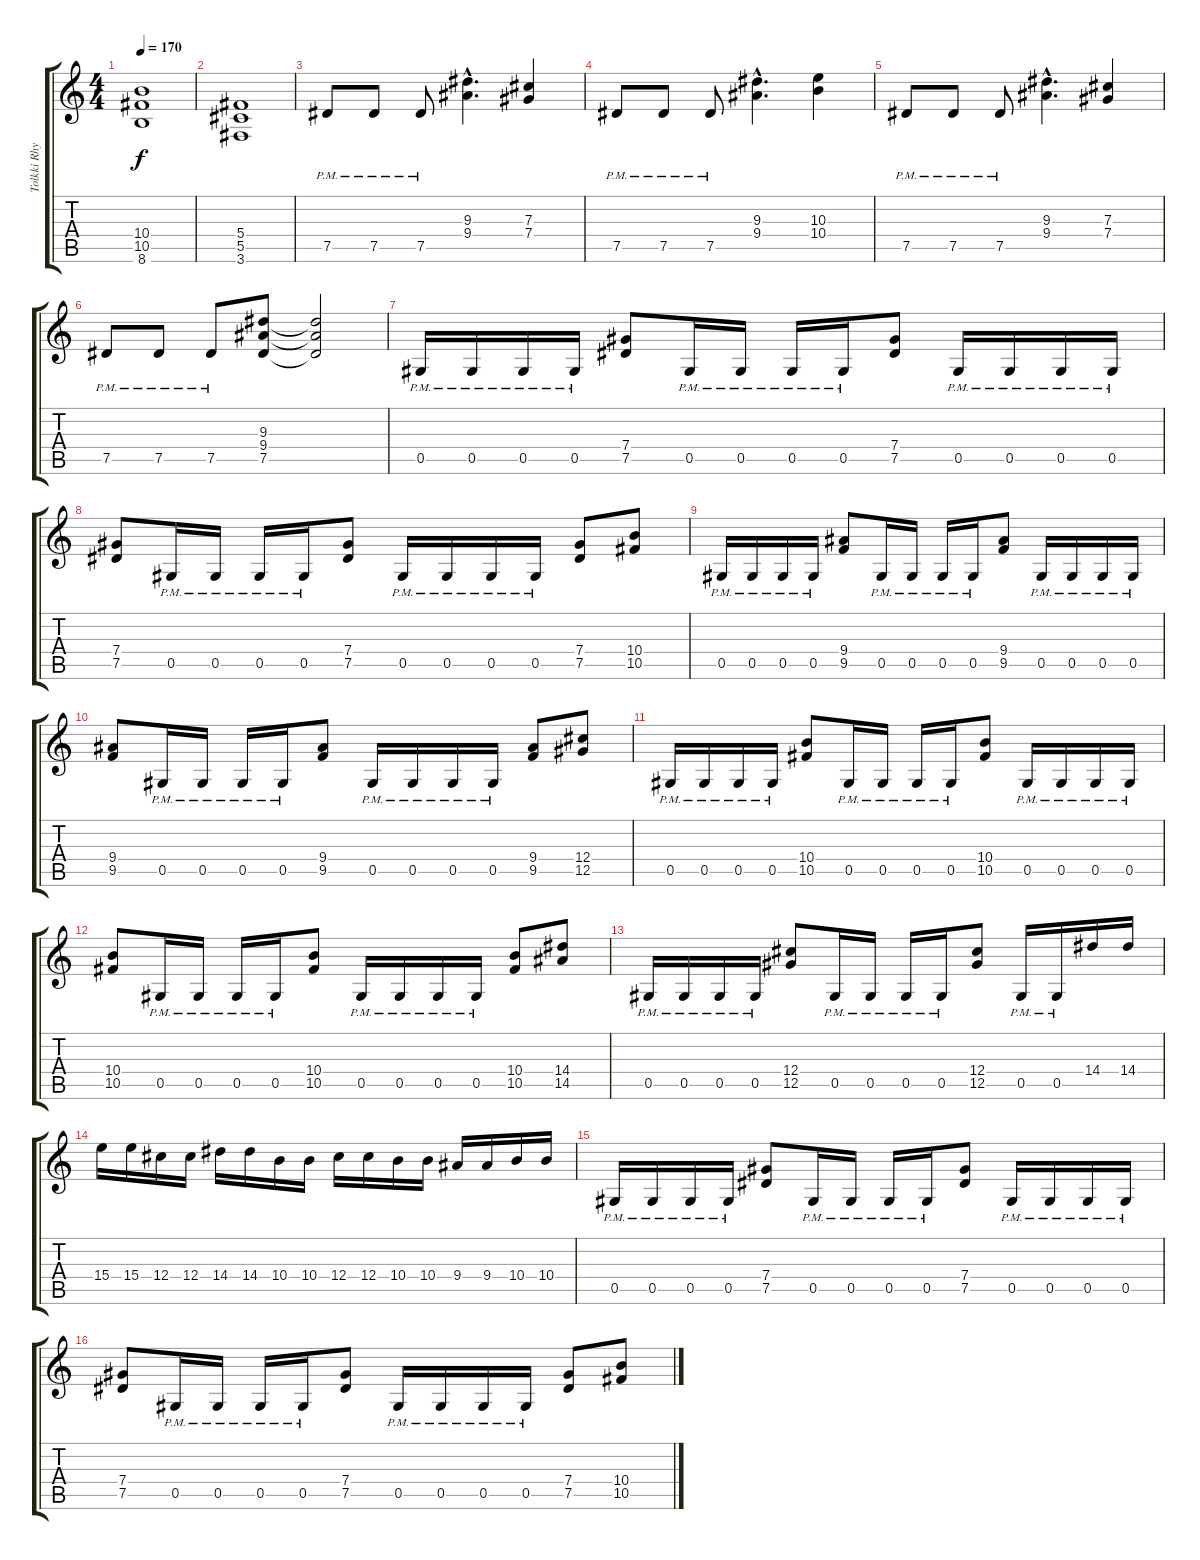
\track ("Tolkki Rhythm" "Tolkki Rhy") {instrument distortionguitar}
\staff {score tabs}
\tuning (Eb4 Bb3 Gb3 Db3 Ab2 Eb2) {hide}
\ts (4 4)
\tempo 170
\clef g2
\ks c
(10.4 10.5 8.6).1{dy f} |
(5.4 5.5 3.6).1 |
7.5{pm}.8{volume 13} 7.5{pm}.8 7.5{pm}.8 (9.3{hac} 9.4{hac}).4{d} (7.3 7.4).4 |
7.5{pm}.8 7.5{pm}.8 7.5{pm}.8 (9.3{hac} 9.4{hac}).4{d} (10.3 10.4).4 |
7.5{pm}.8 7.5{pm}.8 7.5{pm}.8 (9.3{hac} 9.4{hac}).4{d} (7.3 7.4).4 |
7.5{pm}.8 7.5{pm}.8 7.5{pm}.8 (9.3 9.4 7.5).8 (9.3{t} 9.4{t} 7.5{t}).2 |
0.5{pm}.16 0.5{pm}.16 0.5{pm}.16 0.5{pm}.16 (7.4 7.5).8 0.5{pm}.16 0.5{pm}.16 0.5{pm}.16 0.5{pm}.16 (7.4 7.5).8 0.5{pm}.16 0.5{pm}.16 0.5{pm}.16 0.5{pm}.16 |
(7.4 7.5).8 0.5{pm}.16 0.5{pm}.16 0.5{pm}.16 0.5{pm}.16 (7.4 7.5).8 0.5{pm}.16 0.5{pm}.16 0.5{pm}.16 0.5{pm}.16 (7.4 7.5).8 (10.4 10.5).8 |
0.5{pm}.16 0.5{pm}.16 0.5{pm}.16 0.5{pm}.16 (9.4 9.5).8 0.5{pm}.16 0.5{pm}.16 0.5{pm}.16 0.5{pm}.16 (9.4 9.5).8 0.5{pm}.16 0.5{pm}.16 0.5{pm}.16 0.5{pm}.16 |
(9.4 9.5).8 0.5{pm}.16 0.5{pm}.16 0.5{pm}.16 0.5{pm}.16 (9.4 9.5).8 0.5{pm}.16 0.5{pm}.16 0.5{pm}.16 0.5{pm}.16 (9.4 9.5).8 (12.4 12.5).8 |
0.5{pm}.16 0.5{pm}.16 0.5{pm}.16 0.5{pm}.16 (10.4 10.5).8 0.5{pm}.16 0.5{pm}.16 0.5{pm}.16 0.5{pm}.16 (10.4 10.5).8 0.5{pm}.16 0.5{pm}.16 0.5{pm}.16 0.5{pm}.16 |
(10.4 10.5).8 0.5{pm}.16 0.5{pm}.16 0.5{pm}.16 0.5{pm}.16 (10.4 10.5).8 0.5{pm}.16 0.5{pm}.16 0.5{pm}.16 0.5{pm}.16 (10.4 10.5).8 (14.4 14.5).8 |
0.5{pm}.16 0.5{pm}.16 0.5{pm}.16 0.5{pm}.16 (12.4 12.5).8 0.5{pm}.16 0.5{pm}.16 0.5{pm}.16 0.5{pm}.16 (12.4 12.5).8 0.5{pm}.16 0.5{pm}.16 14.4.16 14.4.16 |
15.4.16 15.4.16 12.4.16 12.4.16 14.4.16 14.4.16 10.4.16 10.4.16 12.4.16 12.4.16 10.4.16 10.4.16 9.4.16 9.4.16 10.4.16 10.4.16 |
0.5{pm}.16 0.5{pm}.16 0.5{pm}.16 0.5{pm}.16 (7.4 7.5).8 0.5{pm}.16 0.5{pm}.16 0.5{pm}.16 0.5{pm}.16 (7.4 7.5).8 0.5{pm}.16 0.5{pm}.16 0.5{pm}.16 0.5{pm}.16 |
(7.4 7.5).8 0.5{pm}.16 0.5{pm}.16 0.5{pm}.16 0.5{pm}.16 (7.4 7.5).8 0.5{pm}.16 0.5{pm}.16 0.5{pm}.16 0.5{pm}.16 (7.4 7.5).8 (10.4 10.5).8
